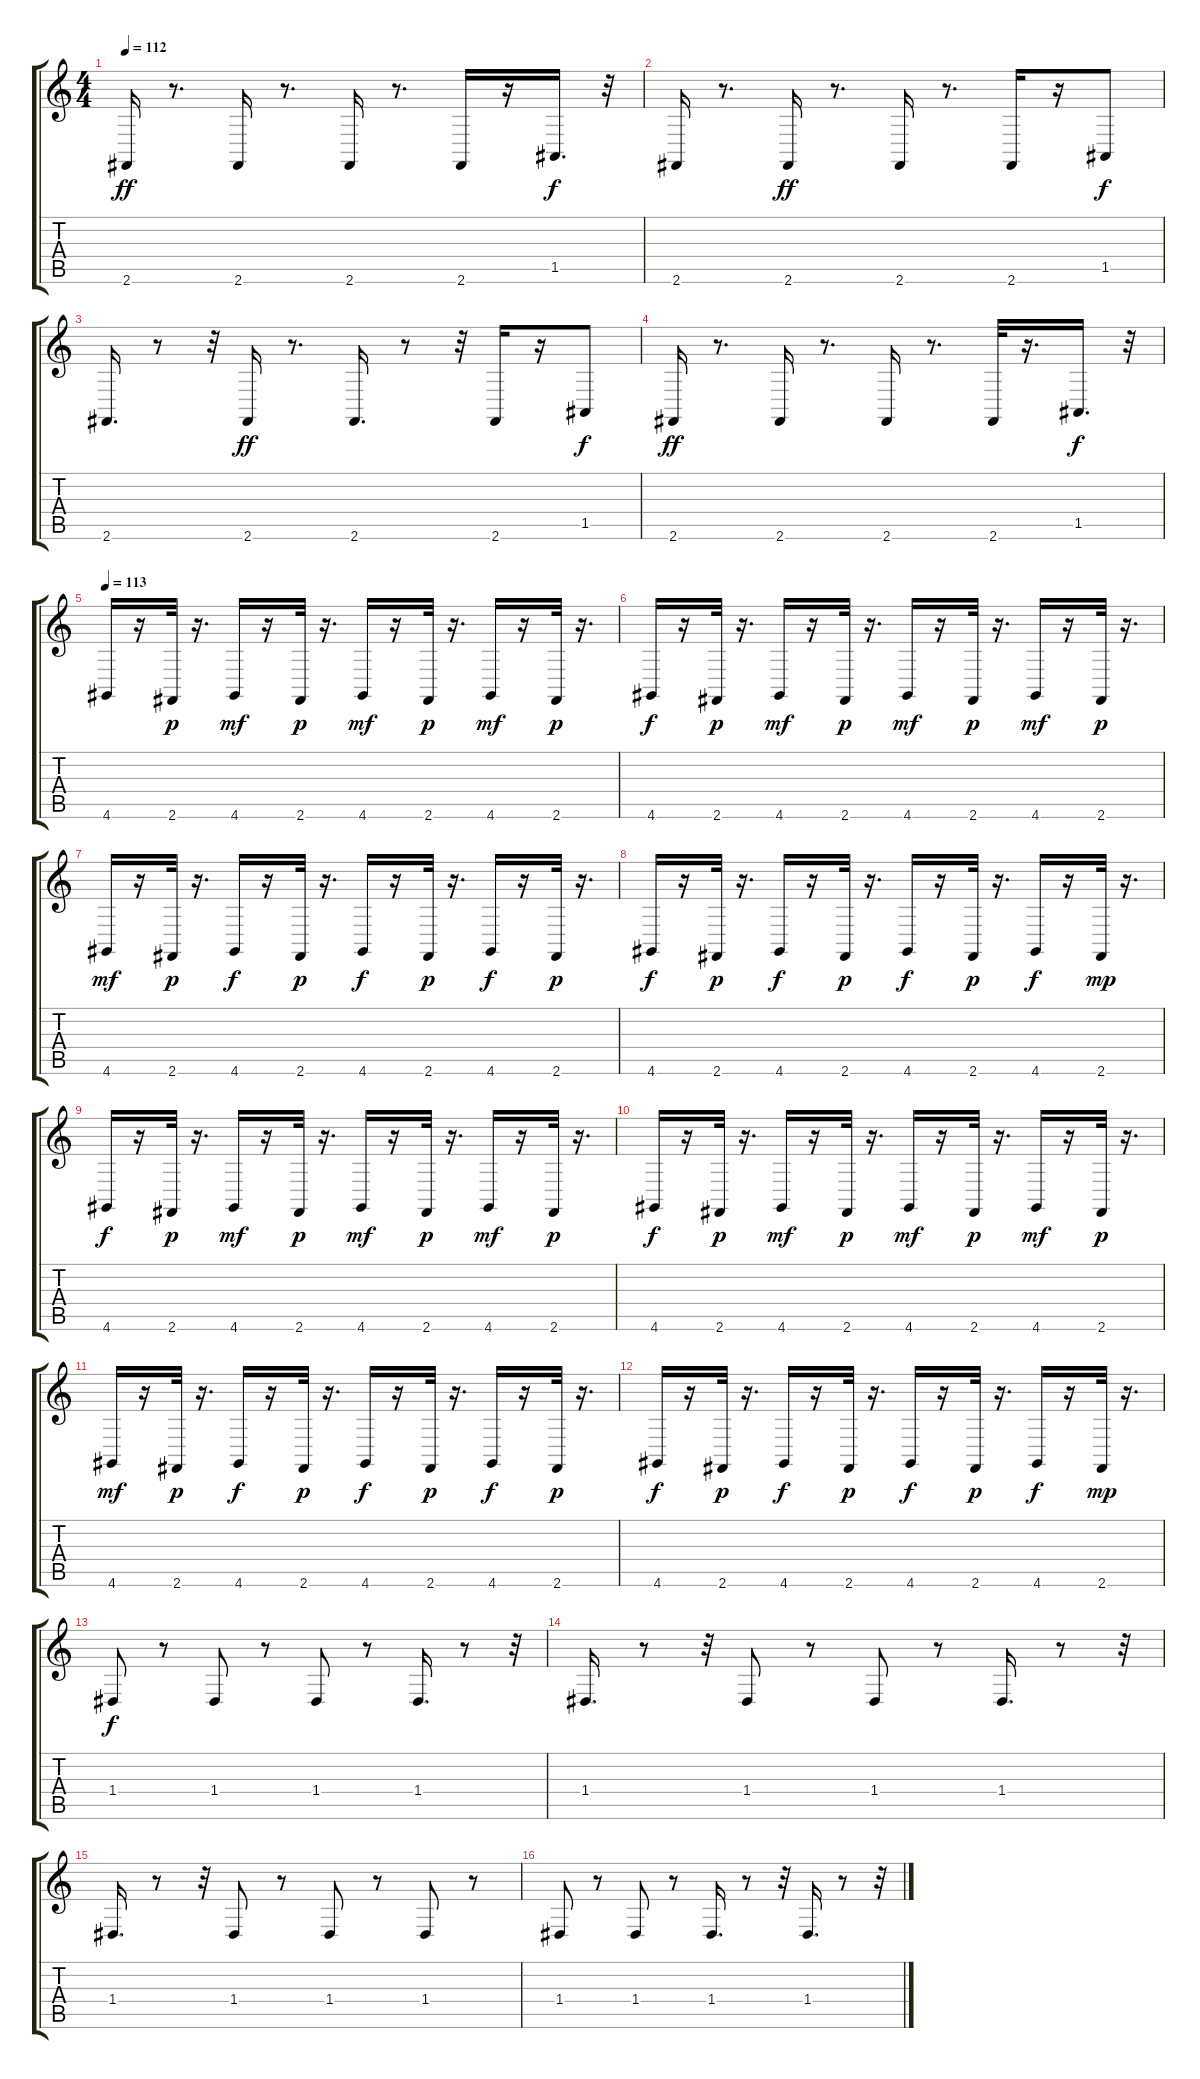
\track "" {instrument acousticgrandpiano}
\staff {score tabs}
\tuning (E4 B3 G3 D3 A2 E2) {hide}
\ts (4 4)
\tempo 112
\clef g2
\ks c
2.6.16{dy ff} r.8{d} 2.6.16 r.8{d} 2.6.16 r.8{d} 2.6.16 r.16 1.5.16{d dy f} r.32 |
2.6.16 r.8{d} 2.6.16{dy ff} r.8{d} 2.6.16 r.8{d} 2.6.16 r.16 1.5.8{dy f} |
2.6.16{d} r.8 r.32 2.6.16{dy ff} r.8{d} 2.6.16{d} r.8 r.32 2.6.16 r.16 1.5.8{dy f} |
2.6.16{dy ff} r.8{d} 2.6.16 r.8{d} 2.6.16 r.8{d} 2.6.32 r.16{d} 1.5.16{d dy f} r.32 |
\tempo 113
4.6.16 r.16 2.6.32{dy p} r.16{d} 4.6.16{dy mf} r.16 2.6.32{dy p} r.16{d} 4.6.16{dy mf} r.16 2.6.32{dy p} r.16{d} 4.6.16{dy mf} r.16 2.6.32{dy p} r.16{d} |
4.6.16{dy f} r.16 2.6.32{dy p} r.16{d} 4.6.16{dy mf} r.16 2.6.32{dy p} r.16{d} 4.6.16{dy mf} r.16 2.6.32{dy p} r.16{d} 4.6.16{dy mf} r.16 2.6.32{dy p} r.16{d} |
4.6.16{dy mf} r.16 2.6.32{dy p} r.16{d} 4.6.16{dy f} r.16 2.6.32{dy p} r.16{d} 4.6.16{dy f} r.16 2.6.32{dy p} r.16{d} 4.6.16{dy f} r.16 2.6.32{dy p} r.16{d} |
4.6.16{dy f} r.16 2.6.32{dy p} r.16{d} 4.6.16{dy f} r.16 2.6.32{dy p} r.16{d} 4.6.16{dy f} r.16 2.6.32{dy p} r.16{d} 4.6.16{dy f} r.16 2.6.32{dy mp} r.16{d} |
4.6.16{dy f} r.16 2.6.32{dy p} r.16{d} 4.6.16{dy mf} r.16 2.6.32{dy p} r.16{d} 4.6.16{dy mf} r.16 2.6.32{dy p} r.16{d} 4.6.16{dy mf} r.16 2.6.32{dy p} r.16{d} |
4.6.16{dy f} r.16 2.6.32{dy p} r.16{d} 4.6.16{dy mf} r.16 2.6.32{dy p} r.16{d} 4.6.16{dy mf} r.16 2.6.32{dy p} r.16{d} 4.6.16{dy mf} r.16 2.6.32{dy p} r.16{d} |
4.6.16{dy mf} r.16 2.6.32{dy p} r.16{d} 4.6.16{dy f} r.16 2.6.32{dy p} r.16{d} 4.6.16{dy f} r.16 2.6.32{dy p} r.16{d} 4.6.16{dy f} r.16 2.6.32{dy p} r.16{d} |
4.6.16{dy f} r.16 2.6.32{dy p} r.16{d} 4.6.16{dy f} r.16 2.6.32{dy p} r.16{d} 4.6.16{dy f} r.16 2.6.32{dy p} r.16{d} 4.6.16{dy f} r.16 2.6.32{dy mp} r.16{d} |
1.4.8{dy f} r.8 1.4.8 r.8 1.4.8 r.8 1.4.16{d} r.8 r.32 |
1.4.16{d} r.8 r.32 1.4.8 r.8 1.4.8 r.8 1.4.16{d} r.8 r.32 |
1.4.16{d} r.8 r.32 1.4.8 r.8 1.4.8 r.8 1.4.8 r.8 |
1.4.8 r.8 1.4.8 r.8 1.4.16{d} r.8 r.32 1.4.16{d} r.8 r.32
